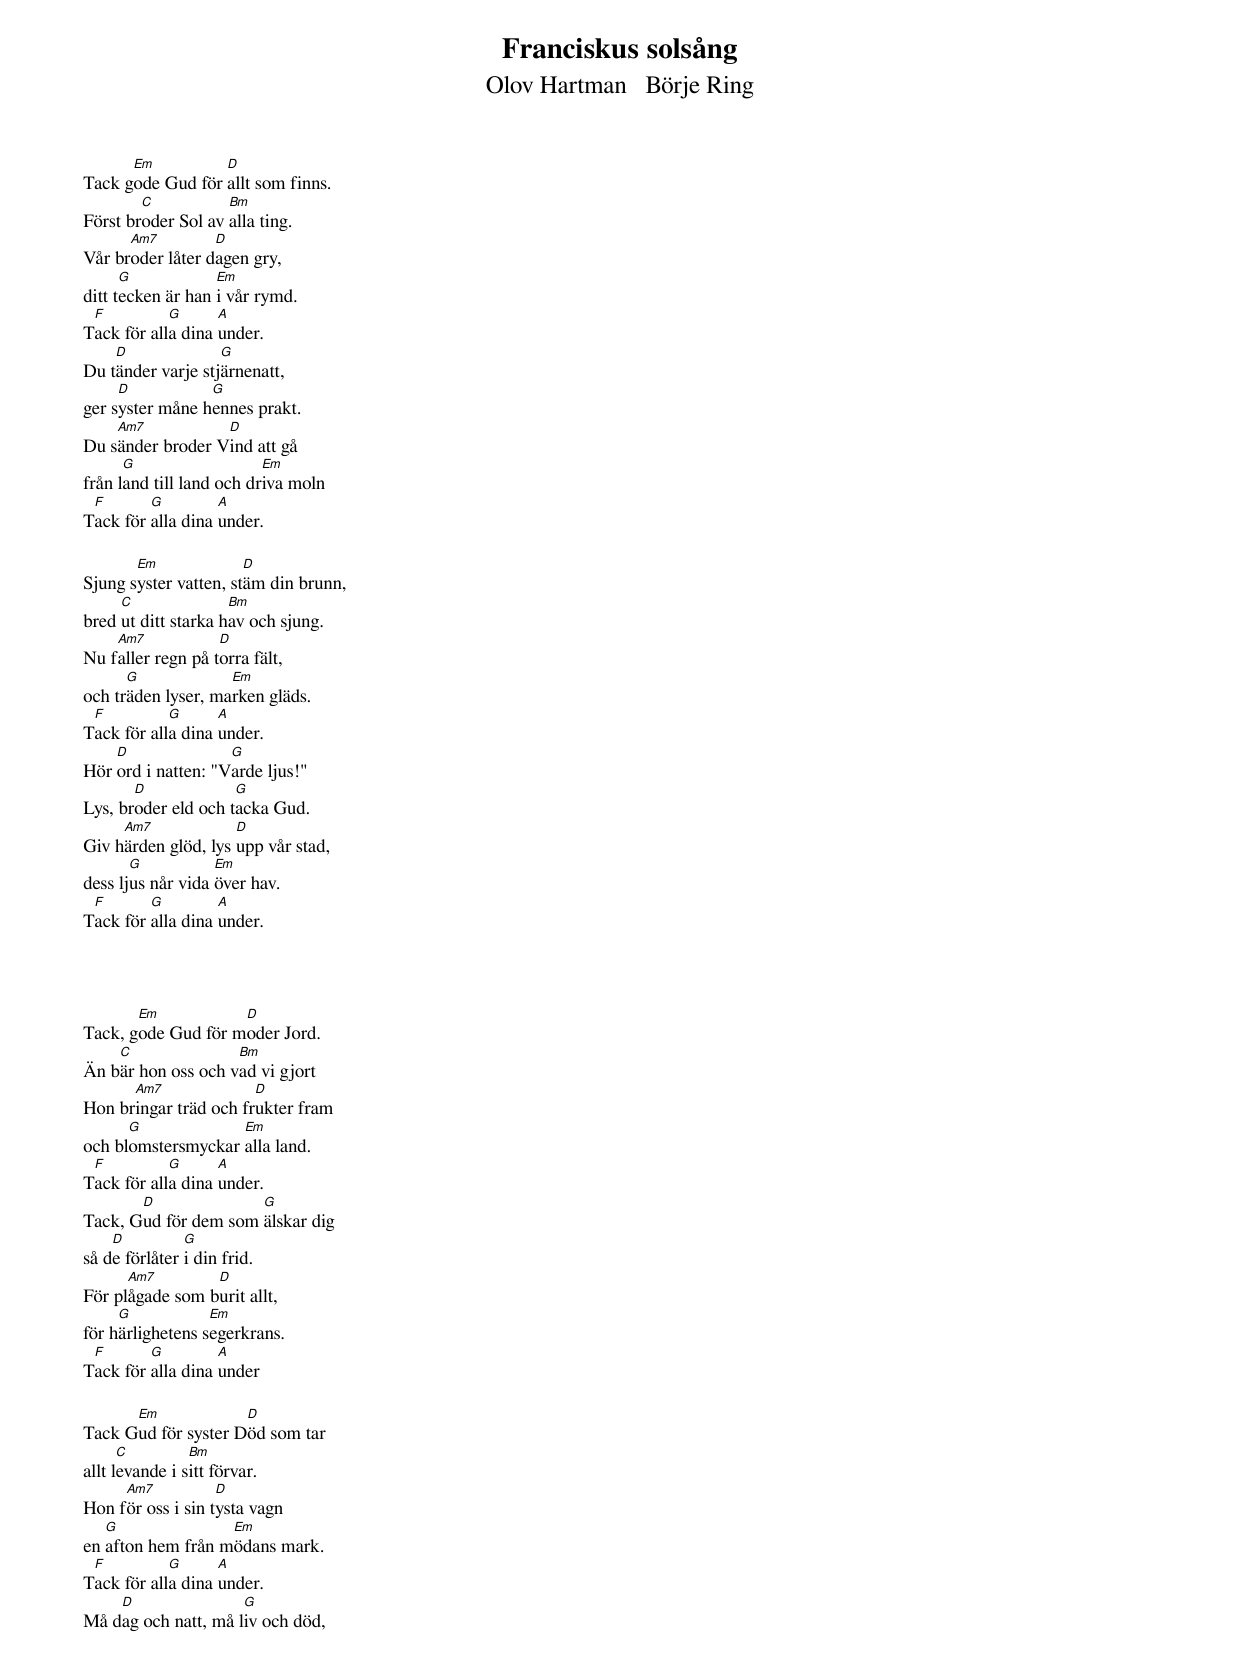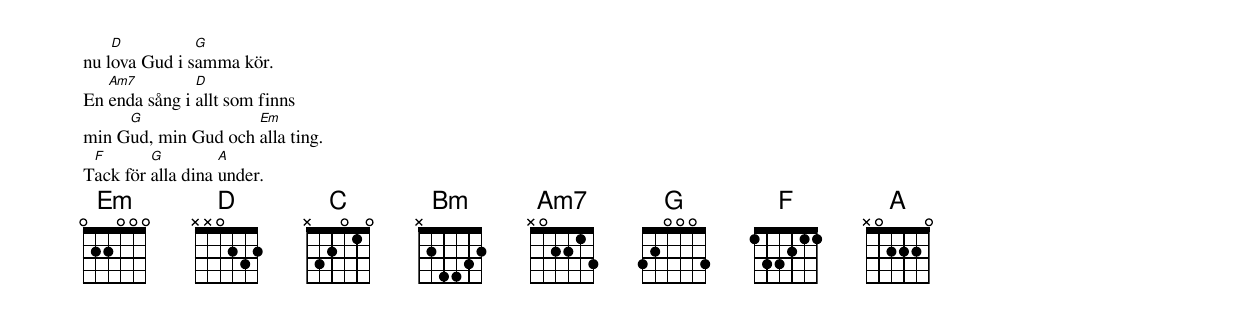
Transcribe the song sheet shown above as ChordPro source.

{title:Franciskus solsång}
{subtitle:Olov Hartman   Börje Ring}
{textsize:9}
{chordsize:6}
Tack g[Em]ode Gud för [D]allt som finns.
Först br[C]oder Sol av [Bm]alla ting.
Vår br[Am7]oder låter d[D]agen gry,
ditt t[G]ecken är han [Em]i vår rymd.
T[F]ack för all[G]a dina [A]under.
Du t[D]änder varje stj[G]ärnenatt,
ger s[D]yster måne h[G]ennes prakt.
Du s[Am7]änder broder V[D]ind att gå
från l[G]and till land och dr[Em]iva moln
T[F]ack för [G]alla dina [A]under.

Sjung s[Em]yster vatten, st[D]äm din brunn,
bred [C]ut ditt starka h[Bm]av och sjung.
Nu f[Am7]aller regn på t[D]orra fält,
och tr[G]äden lyser, ma[Em]rken gläds.
T[F]ack för all[G]a dina [A]under.
Hör [D]ord i natten: "V[G]arde ljus!"
Lys, br[D]oder eld och t[G]acka Gud.
Giv h[Am7]ärden glöd, lys [D]upp vår stad,
dess lj[G]us når vida [Em]över hav.
T[F]ack för [G]alla dina [A]under.



Tack, g[Em]ode Gud för m[D]oder Jord.
Än b[C]är hon oss och v[Bm]ad vi gjort
Hon br[Am7]ingar träd och fr[D]ukter fram
och bl[G]omstersmyckar [Em]alla land.
T[F]ack för all[G]a dina [A]under.
Tack, G[D]ud för dem som [G]älskar dig
så d[D]e förlåter [G]i din frid.
För pl[Am7]ågade som b[D]urit allt,
för h[G]ärlighetens s[Em]egerkrans.
T[F]ack för [G]alla dina [A]under

Tack G[Em]ud för syster D[D]öd som tar
allt l[C]evande i s[Bm]itt förvar.
Hon f[Am7]ör oss i sin t[D]ysta vagn
en [G]afton hem från m[Em]ödans mark.
T[F]ack för all[G]a dina [A]under.
Må d[D]ag och natt, må l[G]iv och död,
nu l[D]ova Gud i s[G]amma kör.
En [Am7]enda sång i [D]allt som finns
min G[G]ud, min Gud och [Em]alla ting.
T[F]ack för [G]alla dina [A]under.
